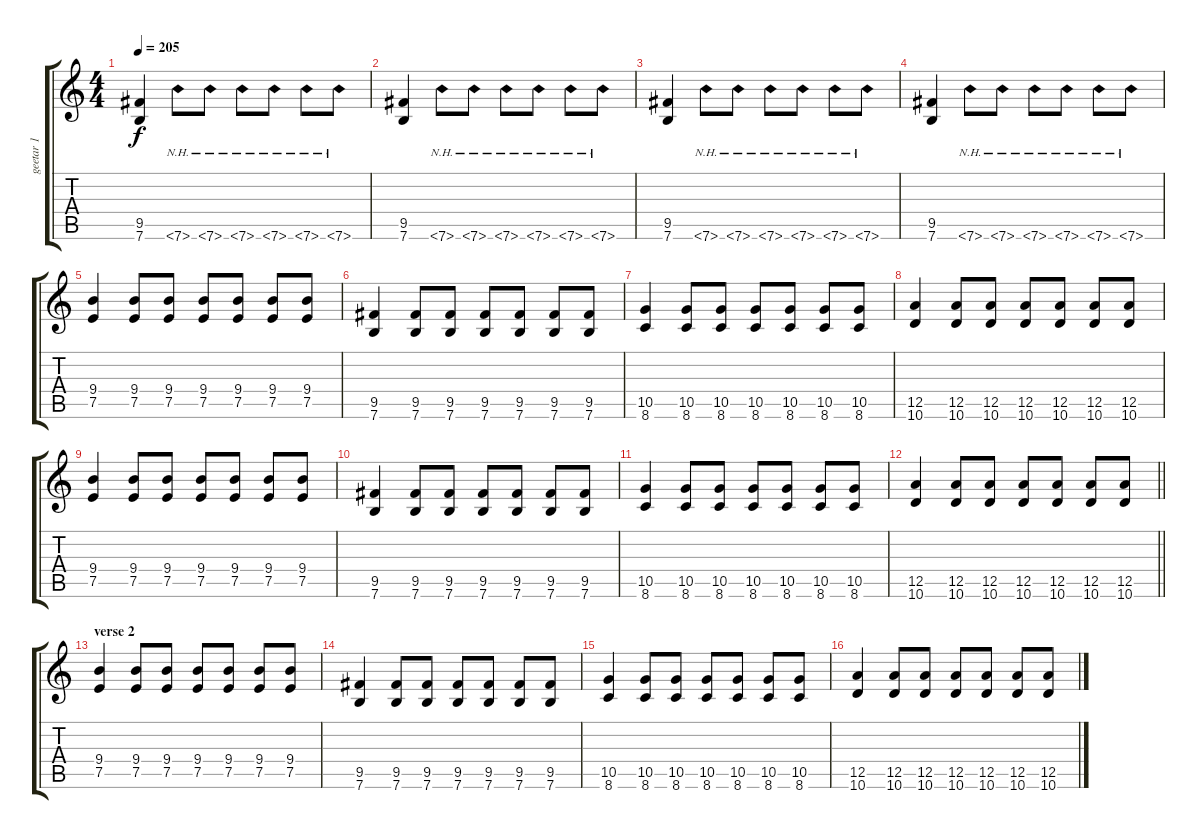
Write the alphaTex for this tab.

\track ("geetar 1" "geetar 1") {instrument distortionguitar}
\staff {score tabs}
\tuning (E4 B3 G3 D3 A2 E2) {hide}
\ts (4 4)
\tempo 205
\clef g2
\ks c
(9.5 7.6).4{dy f} 7.6{nh}.8 7.6{nh}.8 7.6{nh}.8 7.6{nh}.8 7.6{nh}.8 7.6{nh}.8 |
(9.5 7.6).4 7.6{nh}.8 7.6{nh}.8 7.6{nh}.8 7.6{nh}.8 7.6{nh}.8 7.6{nh}.8 |
(9.5 7.6).4 7.6{nh}.8 7.6{nh}.8 7.6{nh}.8 7.6{nh}.8 7.6{nh}.8 7.6{nh}.8 |
(9.5 7.6).4 7.6{nh}.8 7.6{nh}.8 7.6{nh}.8 7.6{nh}.8 7.6{nh}.8 7.6{nh}.8 |
(9.4 7.5).4 (9.4 7.5).8 (9.4 7.5).8 (9.4 7.5).8 (9.4 7.5).8 (9.4 7.5).8 (9.4 7.5).8 |
(9.5 7.6).4 (9.5 7.6).8 (9.5 7.6).8 (9.5 7.6).8 (9.5 7.6).8 (9.5 7.6).8 (9.5 7.6).8 |
(10.5 8.6).4 (10.5 8.6).8 (10.5 8.6).8 (10.5 8.6).8 (10.5 8.6).8 (10.5 8.6).8 (10.5 8.6).8 |
(12.5 10.6).4 (12.5 10.6).8 (12.5 10.6).8 (12.5 10.6).8 (12.5 10.6).8 (12.5 10.6).8 (12.5 10.6).8 |
(9.4 7.5).4 (9.4 7.5).8 (9.4 7.5).8 (9.4 7.5).8 (9.4 7.5).8 (9.4 7.5).8 (9.4 7.5).8 |
(9.5 7.6).4 (9.5 7.6).8 (9.5 7.6).8 (9.5 7.6).8 (9.5 7.6).8 (9.5 7.6).8 (9.5 7.6).8 |
(10.5 8.6).4 (10.5 8.6).8 (10.5 8.6).8 (10.5 8.6).8 (10.5 8.6).8 (10.5 8.6).8 (10.5 8.6).8 |
\barLineRight lightlight
(12.5 10.6).4 (12.5 10.6).8 (12.5 10.6).8 (12.5 10.6).8 (12.5 10.6).8 (12.5 10.6).8 (12.5 10.6).8 |
\section ("" "verse 2")
(9.4 7.5).4 (9.4 7.5).8 (9.4 7.5).8 (9.4 7.5).8 (9.4 7.5).8 (9.4 7.5).8 (9.4 7.5).8 |
(9.5 7.6).4 (9.5 7.6).8 (9.5 7.6).8 (9.5 7.6).8 (9.5 7.6).8 (9.5 7.6).8 (9.5 7.6).8 |
(10.5 8.6).4 (10.5 8.6).8 (10.5 8.6).8 (10.5 8.6).8 (10.5 8.6).8 (10.5 8.6).8 (10.5 8.6).8 |
(12.5 10.6).4 (12.5 10.6).8 (12.5 10.6).8 (12.5 10.6).8 (12.5 10.6).8 (12.5 10.6).8 (12.5 10.6).8
